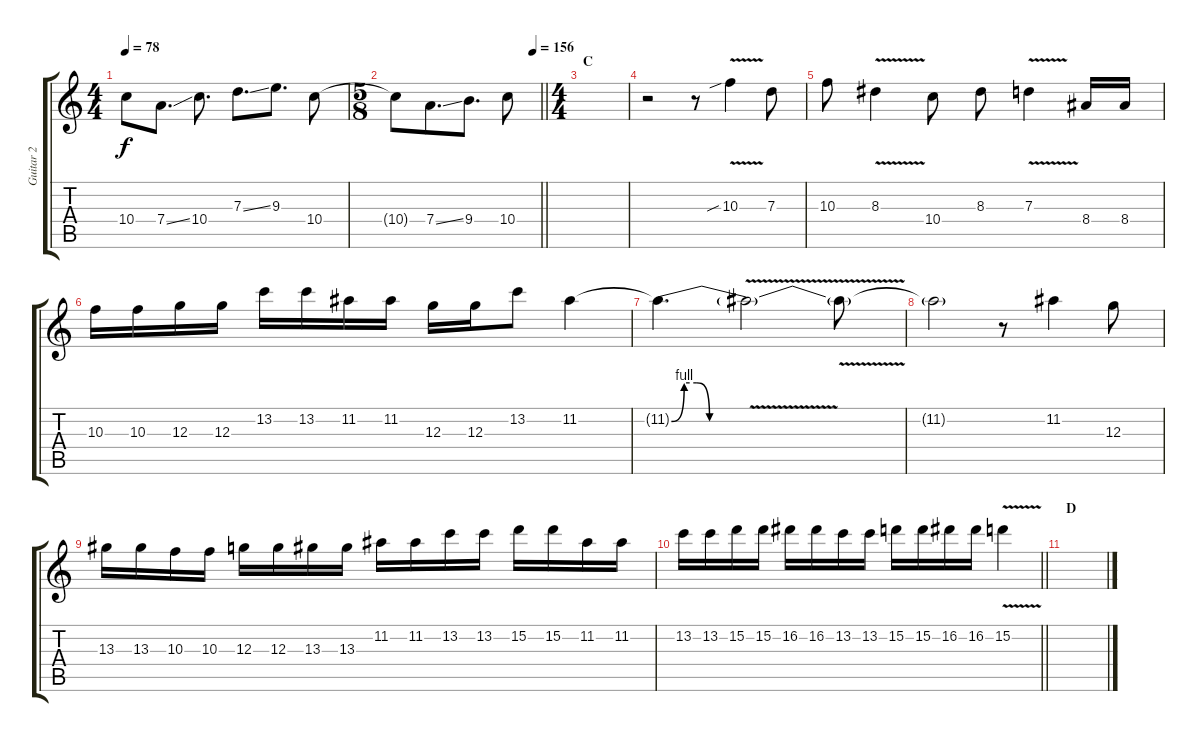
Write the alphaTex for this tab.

\track ("Guitar 2" "Guitar 2") {instrument overdrivenguitar}
\staff {score tabs}
\tuning (E4 B3 G3 D3 A2 D2) {hide}
\ts (4 4)
\tempo 78
\clef g2
\ks c
10.4{t}.8{dy f} 7.4{ss}.8{d} 10.4.8{d} 7.3{ss}.8{d} 9.3.8{d} 10.4.8 |
\ts (5 8)
\tempo (156 0.95)
\barLineRight lightlight
10.4{t}.8 7.4{ss}.8{d} 9.4.8{d} 10.4.8 |
\ts (4 4)
\section ("" "C")
|
r.2 r.8 10.3{v sib}.4{volume 12 instrument distortionguitar} 7.3.8 |
10.3.8 8.3{v}.4 10.4.8 8.3.8 7.3{v}.4 8.4.16 8.4.16 |
10.3.16 10.3.16 12.3.16 12.3.16 13.2.16 13.2.16 11.2.16 11.2.16 12.3.16 12.3.16 13.2.8 11.2.4 |
11.2{be (custom 0 0 10 4 20 4 30 0 60 0) t}.4{d} 11.2{v t}.2 11.2{t}.8 |
11.2{t}.2 r.8 11.2.4 12.3.8 |
13.3.16 13.3.16 10.3.16 10.3.16 12.3.16 12.3.16 13.3.16 13.3.16 11.2.16 11.2.16 13.2.16 13.2.16 15.2.16 15.2.16 11.2.16 11.2.16 |
\barLineRight lightlight
13.2.16 13.2.16 15.2.16 15.2.16 16.2.16 16.2.16 13.2.16 13.2.16 15.2.16 15.2.16 16.2.16 16.2.16 15.2{v}.4 |
\section ("" "D")
